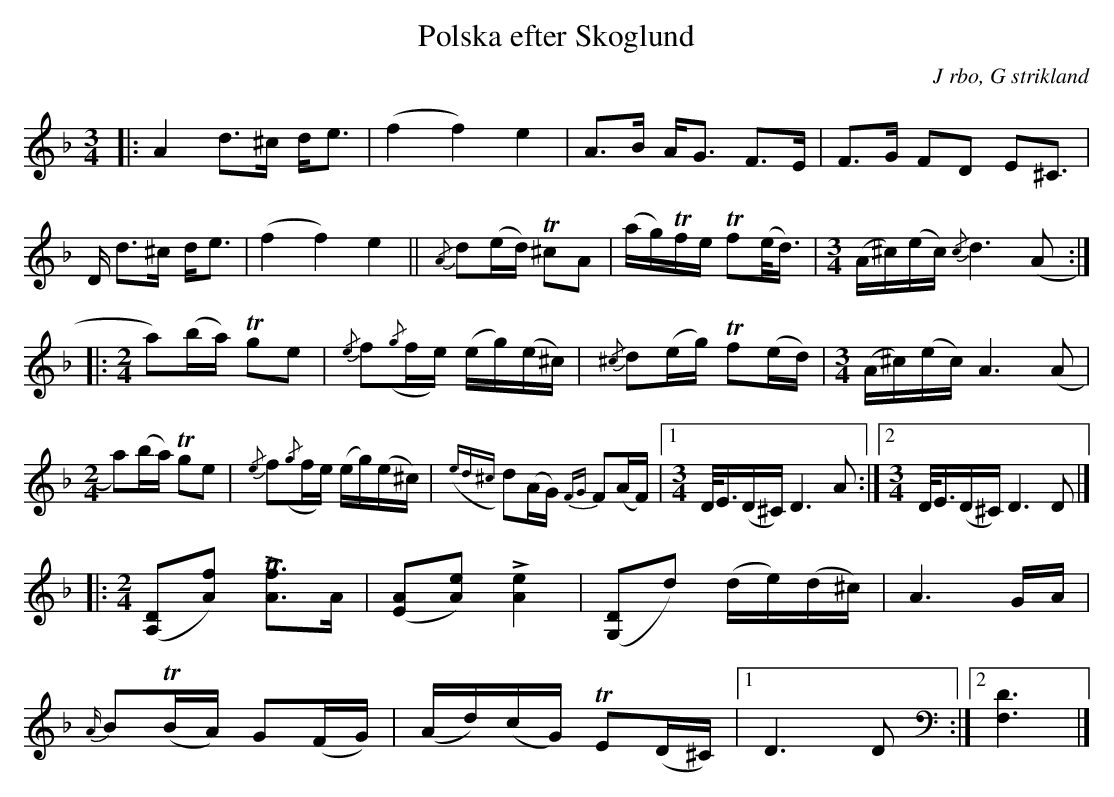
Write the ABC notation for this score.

X:1
T: Polska efter Skoglund
O: J rbo, G strikland
M: 3/4
L: 1/16
K: Dm
|:A4 d2>^c2 d2<e2 |(f4f4) e4| A2>B2 A2<G2 F2>E2|F2>G2 F2D2 E2^C2|>D2 d2>^c2 d2<e2 |(f4f4) e4||{/A}d2(ed)  T^c2A2 |(ag)Tfe  Tf2(e<d) |[M:3/4] (A^c)(ec) {/c}d4>(A4:|
|:[M:2/4]a2)(ba) Tg2e2 | {/e}f2({/g}fe) (eg)(e^c) | {/^c}d2(eg) Tf2(ed) |[M:3/4] (A^c)(ec) A6 (A2|
[M:2/4] a2)(ba)  Tg2e2| {/e}f2({/g}fe) (eg)(e^c)| ({ed^c}d2)(AG)  {FG}F2(AF)|[1 [M:3/4] D<E(D^C)  D4>A4:|[2[M:3/4] D<E(D^C)  D4>D4|]
|:[M:2/4]([A,2D2][A2f2]) L[A2Tf2]>A2 | ([E2A2][A2e2]) L[A4e4] | ([G,2D2]d2) (de)(d^c) | A6GA |
{A/}B2T(BA) G2(FG) | (Ad)(cG) TE2(D^C) |[1 D4>D4 :|[2 [F,6D6] |]
